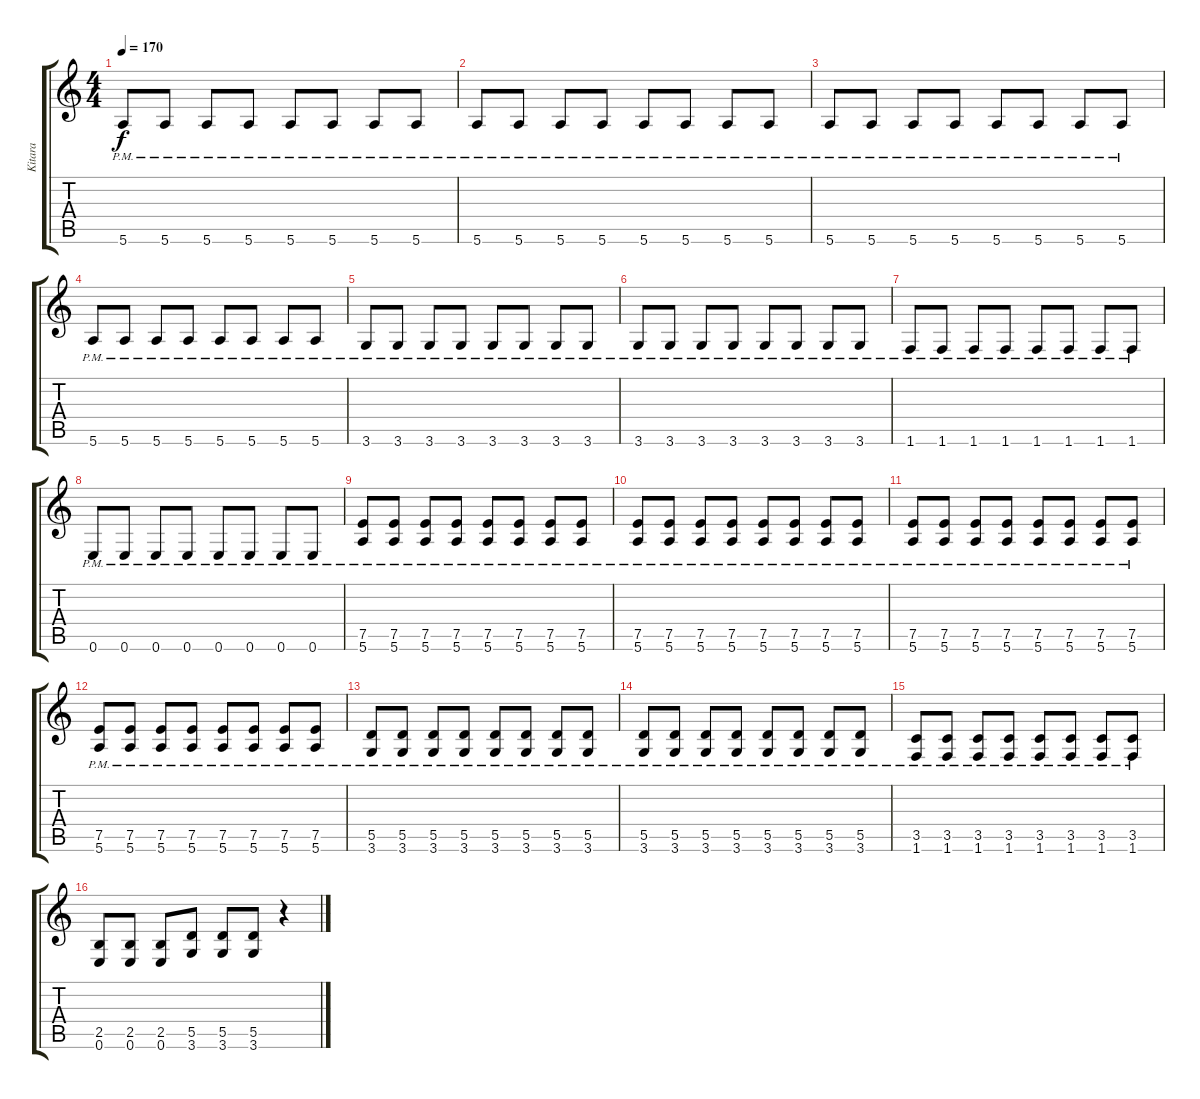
\track ("Kitara" "Kitara") {instrument distortionguitar}
\staff {score tabs}
\tuning (E4 B3 G3 D3 A2 E2) {hide}
\ts (4 4)
\tempo 170
\clef g2
\ks c
5.6{pm}.8{dy f} 5.6{pm}.8 5.6{pm}.8 5.6{pm}.8 5.6{pm}.8 5.6{pm}.8 5.6{pm}.8 5.6{pm}.8 |
5.6{pm}.8 5.6{pm}.8 5.6{pm}.8 5.6{pm}.8 5.6{pm}.8 5.6{pm}.8 5.6{pm}.8 5.6{pm}.8 |
5.6{pm}.8 5.6{pm}.8 5.6{pm}.8 5.6{pm}.8 5.6{pm}.8 5.6{pm}.8 5.6{pm}.8 5.6{pm}.8 |
5.6{pm}.8 5.6{pm}.8 5.6{pm}.8 5.6{pm}.8 5.6{pm}.8 5.6{pm}.8 5.6{pm}.8 5.6{pm}.8 |
3.6{pm}.8 3.6{pm}.8 3.6{pm}.8 3.6{pm}.8 3.6{pm}.8 3.6{pm}.8 3.6{pm}.8 3.6{pm}.8 |
3.6{pm}.8 3.6{pm}.8 3.6{pm}.8 3.6{pm}.8 3.6{pm}.8 3.6{pm}.8 3.6{pm}.8 3.6{pm}.8 |
1.6{pm}.8 1.6{pm}.8 1.6{pm}.8 1.6{pm}.8 1.6{pm}.8 1.6{pm}.8 1.6{pm}.8 1.6{pm}.8 |
0.6{pm}.8 0.6{pm}.8 0.6{pm}.8 0.6{pm}.8 0.6{pm}.8 0.6{pm}.8 0.6{pm}.8 0.6{pm}.8 |
(7.5{pm} 5.6{pm}).8 (7.5{pm} 5.6{pm}).8 (7.5{pm} 5.6{pm}).8 (7.5{pm} 5.6{pm}).8 (7.5{pm} 5.6{pm}).8 (7.5{pm} 5.6{pm}).8 (7.5{pm} 5.6{pm}).8 (7.5{pm} 5.6{pm}).8 |
(7.5{pm} 5.6{pm}).8 (7.5{pm} 5.6{pm}).8 (7.5{pm} 5.6{pm}).8 (7.5{pm} 5.6{pm}).8 (7.5{pm} 5.6{pm}).8 (7.5{pm} 5.6{pm}).8 (7.5{pm} 5.6{pm}).8 (7.5{pm} 5.6{pm}).8 |
(7.5{pm} 5.6{pm}).8 (7.5{pm} 5.6{pm}).8 (7.5{pm} 5.6{pm}).8 (7.5{pm} 5.6{pm}).8 (7.5{pm} 5.6{pm}).8 (7.5{pm} 5.6{pm}).8 (7.5{pm} 5.6{pm}).8 (7.5{pm} 5.6{pm}).8 |
(7.5{pm} 5.6{pm}).8 (7.5{pm} 5.6{pm}).8 (7.5{pm} 5.6{pm}).8 (7.5{pm} 5.6{pm}).8 (7.5{pm} 5.6{pm}).8 (7.5{pm} 5.6{pm}).8 (7.5{pm} 5.6{pm}).8 (7.5{pm} 5.6{pm}).8 |
(5.5{pm} 3.6{pm}).8 (5.5{pm} 3.6{pm}).8 (5.5{pm} 3.6{pm}).8 (5.5{pm} 3.6{pm}).8 (5.5{pm} 3.6{pm}).8 (5.5{pm} 3.6{pm}).8 (5.5{pm} 3.6{pm}).8 (5.5{pm} 3.6{pm}).8 |
(5.5{pm} 3.6{pm}).8 (5.5{pm} 3.6{pm}).8 (5.5{pm} 3.6{pm}).8 (5.5{pm} 3.6{pm}).8 (5.5{pm} 3.6{pm}).8 (5.5{pm} 3.6{pm}).8 (5.5{pm} 3.6{pm}).8 (5.5{pm} 3.6{pm}).8 |
(3.5{pm} 1.6{pm}).8 (3.5{pm} 1.6{pm}).8 (3.5{pm} 1.6{pm}).8 (3.5{pm} 1.6{pm}).8 (3.5{pm} 1.6{pm}).8 (3.5{pm} 1.6{pm}).8 (3.5{pm} 1.6{pm}).8 (3.5{pm} 1.6{pm}).8 |
(2.5 0.6).8 (2.5 0.6).8 (2.5 0.6).8 (5.5 3.6).8 (5.5 3.6).8 (5.5 3.6).8 r.4
